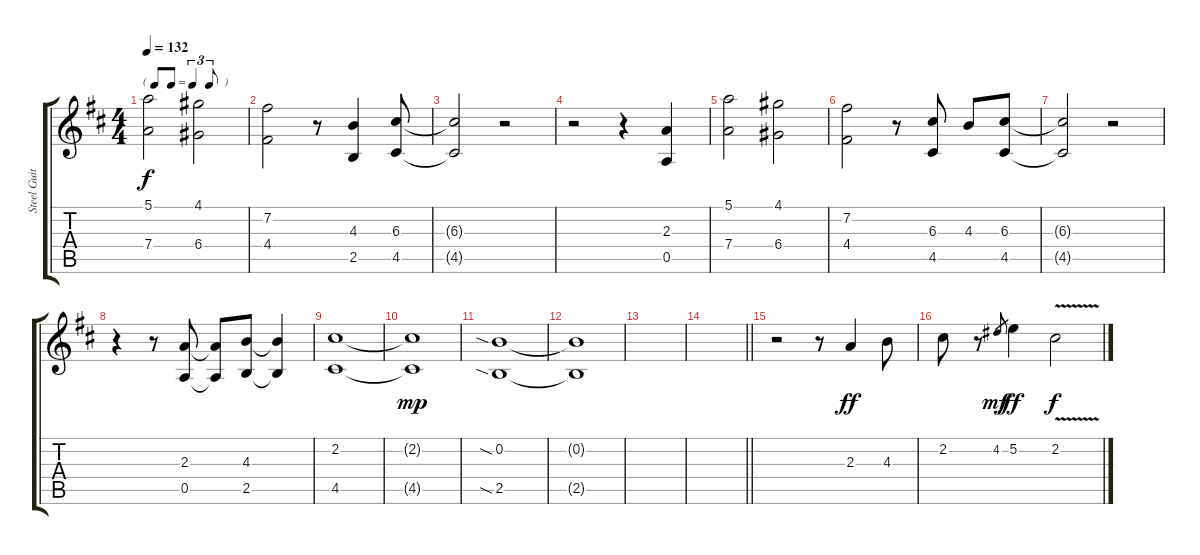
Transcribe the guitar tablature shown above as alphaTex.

\track ("Steel Guitar" "Steel Guit") {instrument acousticguitarsteel}
\staff {score tabs}
\tuning (E4 B3 G3 D3 A2 E2) {hide}
\ts (4 4)
\tf triplet8th
\tempo 132
\clef g2
\ks d
(5.1 7.4).2{dy f} (4.1 6.4).2 |
(7.2 4.4).2 r.8 (4.3 2.5).4 (6.3 4.5).8 |
(6.3{t} 4.5{t}).2 r.2 |
r.2 r.4 (2.3 0.5).4 |
(5.1 7.4).2 (4.1 6.4).2 |
(7.2 4.4).2 r.8 (6.3 4.5).8 4.3.8 (6.3 4.5).8 |
(6.3{t} 4.5{t}).2 r.2 |
r.4 r.8 (2.3 0.5).8 (2.3{t} 0.5{t}).8 (4.3 2.5).8 (4.3{t} 2.5{t}).4 |
(2.2 4.5).1 |
(2.2{t} 4.5{t}).1{dy mp} |
(0.2{sia} 2.5{sia}).1 |
(0.2{t} 2.5{t}).1 |
|
\barLineRight lightlight
|
r.2 r.8 2.3.4{dy ff} 4.3.8 |
2.2.8 r.8 4.2.8{gr dy mf} 5.2.4{dy ff} 2.2{v}.2{dy f}
